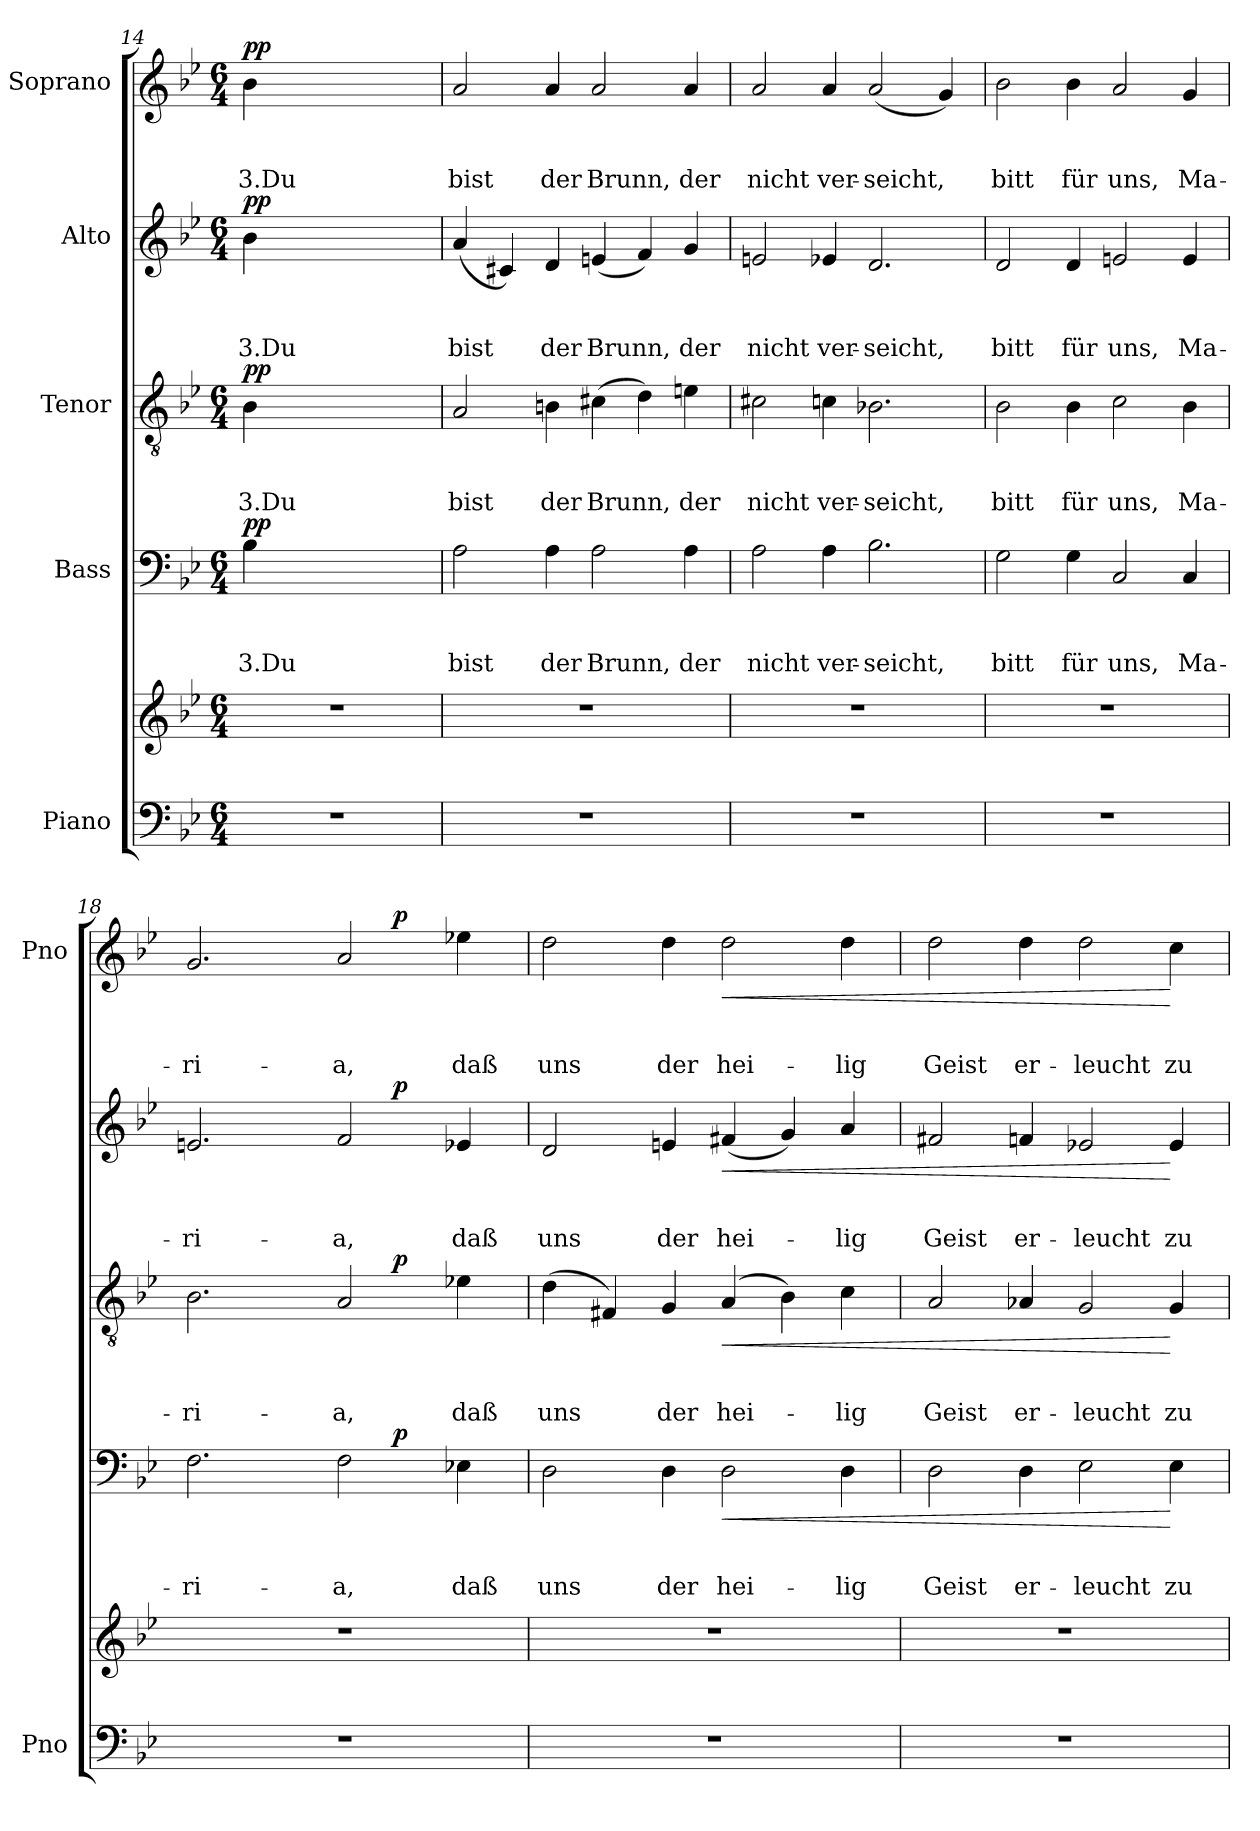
**kern	**kern	**kern	**text	**text	**text	**dynam	**kern	**text	**text	**text	**dynam	**kern	**text	**text	**text	**dynam	**kern	**text	**text	**text	**dynam
*part5	*part5	*part4	*part4	*part4	*part4	*part4	*part3	*part3	*part3	*part3	*part3	*part2	*part2	*part2	*part2	*part2	*part1	*part1	*part1	*part1	*part1
*staff6	*staff5	*staff4	*staff4	*staff4	*staff4	*staff4	*staff3	*staff3	*staff3	*staff3	*staff3	*staff2	*staff2	*staff2	*staff2	*staff2	*staff1	*staff1	*staff1	*staff1	*staff1
*I"Piano	*	*I"Bass	*	*	*	*	*I"Tenor	*	*	*	*	*I"Alto	*	*	*	*	*I"Soprano	*	*	*	*
*I'Pno	*	*	*	*	*	*	*	*	*	*	*	*	*	*	*	*	*I'Pno	*	*	*	*
!!LO:PB:g=z
*clefF4	*clefG2	*clefF4	*	*	*	*	*clefGv2	*	*	*	*	*clefG2	*	*	*	*	*clefG2	*	*	*	*
*k[b-e-]	*k[b-e-]	*k[b-e-]	*	*	*	*	*k[b-e-]	*	*	*	*	*k[b-e-]	*	*	*	*	*k[b-e-]	*	*	*	*
*B-:	*B-:	*B-:	*	*	*	*	*B-:	*	*	*	*	*B-:	*	*	*	*	*B-:	*	*	*	*
*M6/4	*M6/4	*M6/4	*	*	*	*	*M6/4	*	*	*	*	*M6/4	*	*	*	*	*M6/4	*	*	*	*
=14	=14	=14	=14	=14	=14	=14	=14	=14	=14	=14	=14	=14	=14	=14	=14	=14	=14	=14	=14	=14	=14
!	!	!	!	!	!	!LO:DY:a	!	!	!	!	!LO:DY:a	!	!	!	!	!LO:DY:a	!	!	!	!	!LO:DY:a
1.r	1.r	4B-\	.	.	3.Du	pp	4B-\	.	.	3.Du	pp	4b-\	.	.	3.Du	pp	4b-\	.	.	3.Du	pp
.	.	1ryy	.	.	.	.	1ryy	.	.	.	.	1ryy	.	.	.	.	1ryy	.	.	.	.
.	.	4ryy	.	.	.	.	4ryy	.	.	.	.	4ryy	.	.	.	.	4ryy	.	.	.	.
=15	=15	=15	=15	=15	=15	=15	=15	=15	=15	=15	=15	=15	=15	=15	=15	=15	=15	=15	=15	=15	=15
1.r	1.r	2A\	.	.	bist	.	2A/	.	.	bist	.	(4a/	.	.	bist	.	2a/	.	.	bist	.
.	.	.	.	.	.	.	.	.	.	.	.	4c#X/)	.	.	.	.	.	.	.	.	.
.	.	4A\	.	.	der	.	4Bn\	.	.	der	.	4d/	.	.	der	.	4a/	.	.	der	.
.	.	2A\	.	.	Brunn,	.	(4c#X\	.	.	Brunn,	.	(4en/	.	.	Brunn,	.	2a/	.	.	Brunn,	.
.	.	.	.	.	.	.	4d\)	.	.	.	.	4f/)	.	.	.	.	.	.	.	.	.
.	.	4A\	.	.	der	.	4en\	.	.	der	.	4g/	.	.	der	.	4a/	.	.	der	.
=16	=16	=16	=16	=16	=16	=16	=16	=16	=16	=16	=16	=16	=16	=16	=16	=16	=16	=16	=16	=16	=16
1.r	1.r	2A\	.	.	nicht	.	2c#X\	.	.	nicht	.	2en/	.	.	nicht	.	2a/	.	.	nicht	.
.	.	4A\	.	.	ver-	.	4cn\	.	.	ver-	.	4e-X/	.	.	ver-	.	4a/	.	.	ver-	.
.	.	2.B-\	.	.	-seicht,	.	2.B-X\	.	.	-seicht,	.	2.d/	.	.	-seicht,	.	(2a/	.	.	-seicht,	.
.	.	.	.	.	.	.	.	.	.	.	.	.	.	.	.	.	4g/)	.	.	.	.
=17	=17	=17	=17	=17	=17	=17	=17	=17	=17	=17	=17	=17	=17	=17	=17	=17	=17	=17	=17	=17	=17
1.r	1.r	2G\	.	.	bitt	.	2B-\	.	.	bitt	.	2d/	.	.	bitt	.	2b-\	.	.	bitt	.
.	.	4G\	.	.	für	.	4B-\	.	.	für	.	4d/	.	.	für	.	4b-\	.	.	für	.
.	.	2C/	.	.	uns,	.	2c\	.	.	uns,	.	2en/	.	.	uns,	.	2a/	.	.	uns,	.
.	.	4C/	.	.	Ma-	.	4B-\	.	.	Ma-	.	4e/	.	.	Ma-	.	4g/	.	.	Ma-	.
=18	=18	=18	=18	=18	=18	=18	=18	=18	=18	=18	=18	=18	=18	=18	=18	=18	=18	=18	=18	=18	=18
*	*	*^	*	*	*	*	*^	*	*	*	*	*^	*	*	*	*	*^	*	*	*	*
1.r	1.r	2.F\	2ryy	.	.	-ri-	.	2.B-\	2ryy	.	.	-ri-	.	2.en/	2ryy	.	.	-ri-	.	2.g/	2ryy	.	.	-ri-	.
.	.	.	4...ryy	.	.	.	.	.	4...ryy	.	.	.	.	.	4...ryy	.	.	.	.	.	4...ryy	.	.	.	.
.	.	2F\	.	.	.	-a,	.	2A/	.	.	.	-a,	.	2f/	.	.	.	-a,	.	2a/	.	.	.	-a,	.
!	!	!	!	!	!	!	!LO:DY:a	!	!	!	!	!	!LO:DY:a	!	!	!	!	!	!LO:DY:a	!	!	!	!	!	!LO:DY:a
.	.	.	2ryy	.	.	.	p	.	2ryy	.	.	.	p	.	2ryy	.	.	.	p	.	2ryy	.	.	.	p
.	.	4E-X\	.	.	.	daß	.	4e-X\	.	.	.	daß	.	4e-X/	.	.	.	daß	.	4ee-X\	.	.	.	daß	.
.	.	.	32ryy	.	.	.	.	.	32ryy	.	.	.	.	.	32ryy	.	.	.	.	.	32ryy	.	.	.	.
*	*	*v	*v	*	*	*	*	*	*	*	*	*	*	*v	*v	*	*	*	*	*v	*v	*	*	*	*
*	*	*	*	*	*	*	*v	*v	*	*	*	*	*	*	*	*	*	*	*	*	*	*
!!LO:LB:g=z
=19	=19	=19	=19	=19	=19	=19	=19	=19	=19	=19	=19	=19	=19	=19	=19	=19	=19	=19	=19	=19	=19
1.r	1.r	2D\	.	.	uns	.	(4d\	.	.	uns	.	2d/	.	.	uns	.	2dd\	.	.	uns	.
.	.	.	.	.	.	.	4F#X/)	.	.	.	.	.	.	.	.	.	.	.	.	.	.
.	.	4D\	.	.	der	.	4G/	.	.	der	.	4en/	.	.	der	.	4dd\	.	.	der	.
!	!	!	!	!	!	!LO:HP:b	!	!	!	!	!LO:HP:b	!	!	!	!	!LO:HP:b	!	!	!	!	!LO:HP:b
.	.	2D\	.	.	hei-	<	(4A/	.	.	hei-	<	(4f#X/	.	.	hei-	<	2dd\	.	.	hei-	<
.	.	.	.	.	.	.	4B-\)	.	.	.	.	4g/)	.	.	.	.	.	.	.	.	.
.	.	4D\	.	.	-lig	.	4c\	.	.	-lig	.	4a/	.	.	-lig	.	4dd\	.	.	-lig	.
=20	=20	=20	=20	=20	=20	=20	=20	=20	=20	=20	=20	=20	=20	=20	=20	=20	=20	=20	=20	=20	=20
1.r	1.r	2D\	.	.	Geist	.	2A/	.	.	Geist	.	2f#X/	.	.	Geist	.	2dd\	.	.	Geist	.
.	.	4D\	.	.	er-	.	4A-X/	.	.	er-	.	4fn/	.	.	er-	.	4dd\	.	.	er-	.
.	.	2E-\	.	.	-leucht	.	2G/	.	.	-leucht	.	2e-X/	.	.	-leucht	.	2dd\	.	.	-leucht	.
.	.	4E-\	.	.	zu	[	4G/	.	.	zu	[	4e-/	.	.	zu	[	4cc\	.	.	zu	[
=	=	=	=	=	=	=	=	=	=	=	=	=	=	=	=	=	=	=	=	=	=
*-	*-	*-	*-	*-	*-	*-	*-	*-	*-	*-	*-	*-	*-	*-	*-	*-	*-	*-	*-	*-	*-
